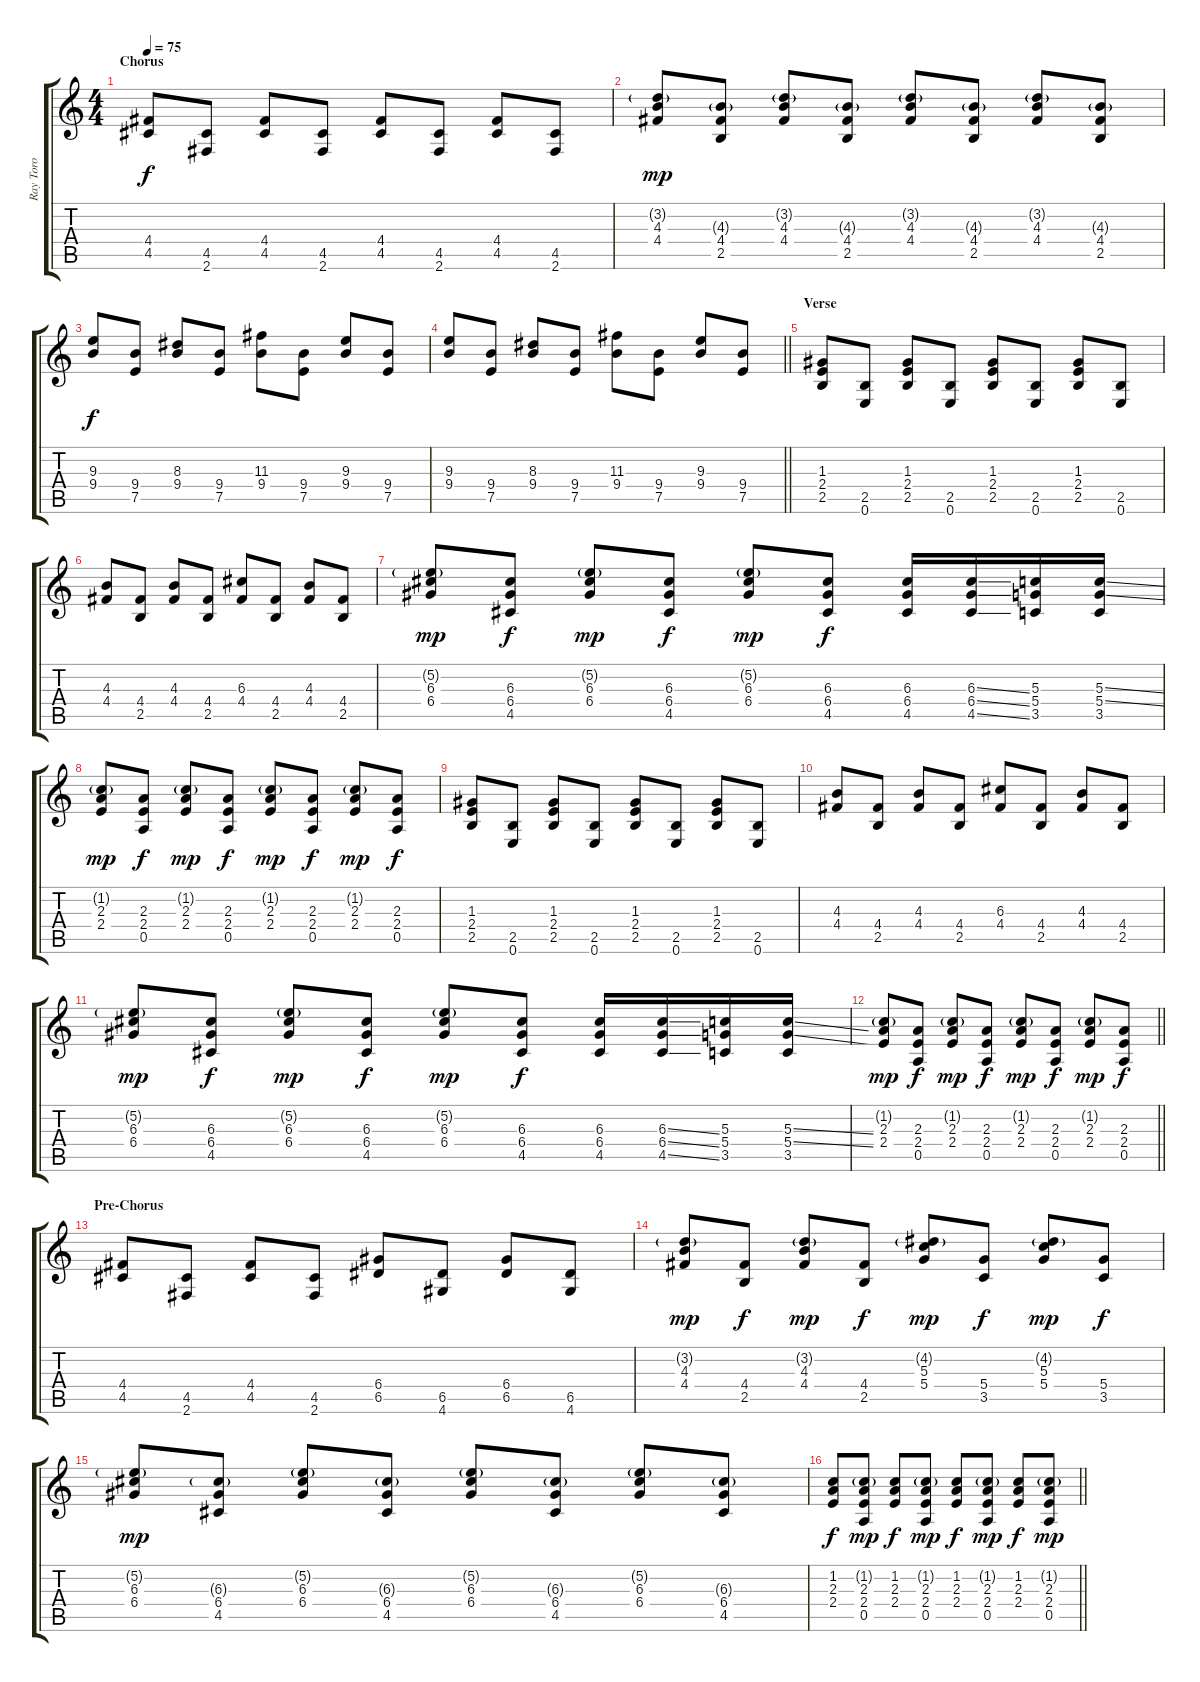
\track ("Ray Toro" "Ray Toro") {instrument electricguitarclean}
\staff {score tabs}
\tuning (E4 B3 G3 D3 A2 E2) {hide}
\ts (4 4)
\section ("" "Chorus")
\tempo 75
\clef g2
\ks c
(4.4 4.5).8{dy f} (4.5 2.6).8 (4.4 4.5).8 (4.5 2.6).8 (4.4 4.5).8 (4.5 2.6).8 (4.4 4.5).8 (4.5 2.6).8 |
(3.2{g} 4.3 4.4).8{dy mp} (4.3{g} 4.4 2.5).8 (3.2{g} 4.3 4.4).8 (4.3{g} 4.4 2.5).8 (3.2{g} 4.3 4.4).8 (4.3{g} 4.4 2.5).8 (3.2{g} 4.3 4.4).8 (4.3{g} 4.4 2.5).8 |
(9.3 9.4).8{dy f} (9.4 7.5).8 (8.3 9.4).8 (9.4 7.5).8 (11.3 9.4).8 (9.4 7.5).8 (9.3 9.4).8 (9.4 7.5).8 |
\barLineRight lightlight
(9.3 9.4).8 (9.4 7.5).8 (8.3 9.4).8 (9.4 7.5).8 (11.3 9.4).8 (9.4 7.5).8 (9.3 9.4).8 (9.4 7.5).8 |
\section ("" "Verse")
(1.3 2.4 2.5).8 (2.5 0.6).8 (1.3 2.4 2.5).8 (2.5 0.6).8 (1.3 2.4 2.5).8 (2.5 0.6).8 (1.3 2.4 2.5).8 (2.5 0.6).8 |
(4.3 4.4).8 (4.4 2.5).8 (4.3 4.4).8 (4.4 2.5).8 (6.3 4.4).8 (4.4 2.5).8 (4.3 4.4).8 (4.4 2.5).8 |
(5.2{g} 6.3 6.4).8{dy mp} (6.3 6.4 4.5).8{dy f} (5.2{g} 6.3 6.4).8{dy mp} (6.3 6.4 4.5).8{dy f} (5.2{g} 6.3 6.4).8{dy mp} (6.3 6.4 4.5).8{dy f} (6.3 6.4 4.5).16 (6.3{ss} 6.4{ss} 4.5{ss}).16 (5.3 5.4 3.5).16 (5.3{ss} 5.4{ss} 3.5).16 |
(1.2{g} 2.3 2.4).8{dy mp} (2.3 2.4 0.5).8{dy f} (1.2{g} 2.3 2.4).8{dy mp} (2.3 2.4 0.5).8{dy f} (1.2{g} 2.3 2.4).8{dy mp} (2.3 2.4 0.5).8{dy f} (1.2{g} 2.3 2.4).8{dy mp} (2.3 2.4 0.5).8{dy f} |
(1.3 2.4 2.5).8 (2.5 0.6).8 (1.3 2.4 2.5).8 (2.5 0.6).8 (1.3 2.4 2.5).8 (2.5 0.6).8 (1.3 2.4 2.5).8 (2.5 0.6).8 |
(4.3 4.4).8 (4.4 2.5).8 (4.3 4.4).8 (4.4 2.5).8 (6.3 4.4).8 (4.4 2.5).8 (4.3 4.4).8 (4.4 2.5).8 |
(5.2{g} 6.3 6.4).8{dy mp} (6.3 6.4 4.5).8{dy f} (5.2{g} 6.3 6.4).8{dy mp} (6.3 6.4 4.5).8{dy f} (5.2{g} 6.3 6.4).8{dy mp} (6.3 6.4 4.5).8{dy f} (6.3 6.4 4.5).16 (6.3{ss} 6.4{ss} 4.5{ss}).16 (5.3 5.4 3.5).16 (5.3{ss} 5.4{ss} 3.5).16 |
\barLineRight lightlight
(1.2{g} 2.3 2.4).8{dy mp} (2.3 2.4 0.5).8{dy f} (1.2{g} 2.3 2.4).8{dy mp} (2.3 2.4 0.5).8{dy f} (1.2{g} 2.3 2.4).8{dy mp} (2.3 2.4 0.5).8{dy f} (1.2{g} 2.3 2.4).8{dy mp} (2.3 2.4 0.5).8{dy f} |
\section ("" "Pre-Chorus")
(4.4 4.5).8 (4.5 2.6).8 (4.4 4.5).8 (4.5 2.6).8 (6.4 6.5).8 (6.5 4.6).8 (6.4 6.5).8 (6.5 4.6).8 |
(3.2{g} 4.3 4.4).8{dy mp} (4.4 2.5).8{dy f} (3.2{g} 4.3 4.4).8{dy mp} (4.4 2.5).8{dy f} (4.2{g} 5.3 5.4).8{dy mp} (5.4 3.5).8{dy f} (4.2{g} 5.3 5.4).8{dy mp} (5.4 3.5).8{dy f} |
(5.2{g} 6.3 6.4).8{dy mp} (6.3{g} 6.4 4.5).8 (5.2{g} 6.3 6.4).8 (6.3{g} 6.4 4.5).8 (5.2{g} 6.3 6.4).8 (6.3{g} 6.4 4.5).8 (5.2{g} 6.3 6.4).8 (6.3{g} 6.4 4.5).8 |
\barLineRight lightlight
(1.2 2.3 2.4).8{dy f} (1.2{g} 2.3 2.4 0.5).8{dy mp} (1.2 2.3 2.4).8{dy f} (1.2{g} 2.3 2.4 0.5).8{dy mp} (1.2 2.3 2.4).8{dy f} (1.2{g} 2.3 2.4 0.5).8{dy mp} (1.2 2.3 2.4).8{dy f} (1.2{g} 2.3 2.4 0.5).8{dy mp}
